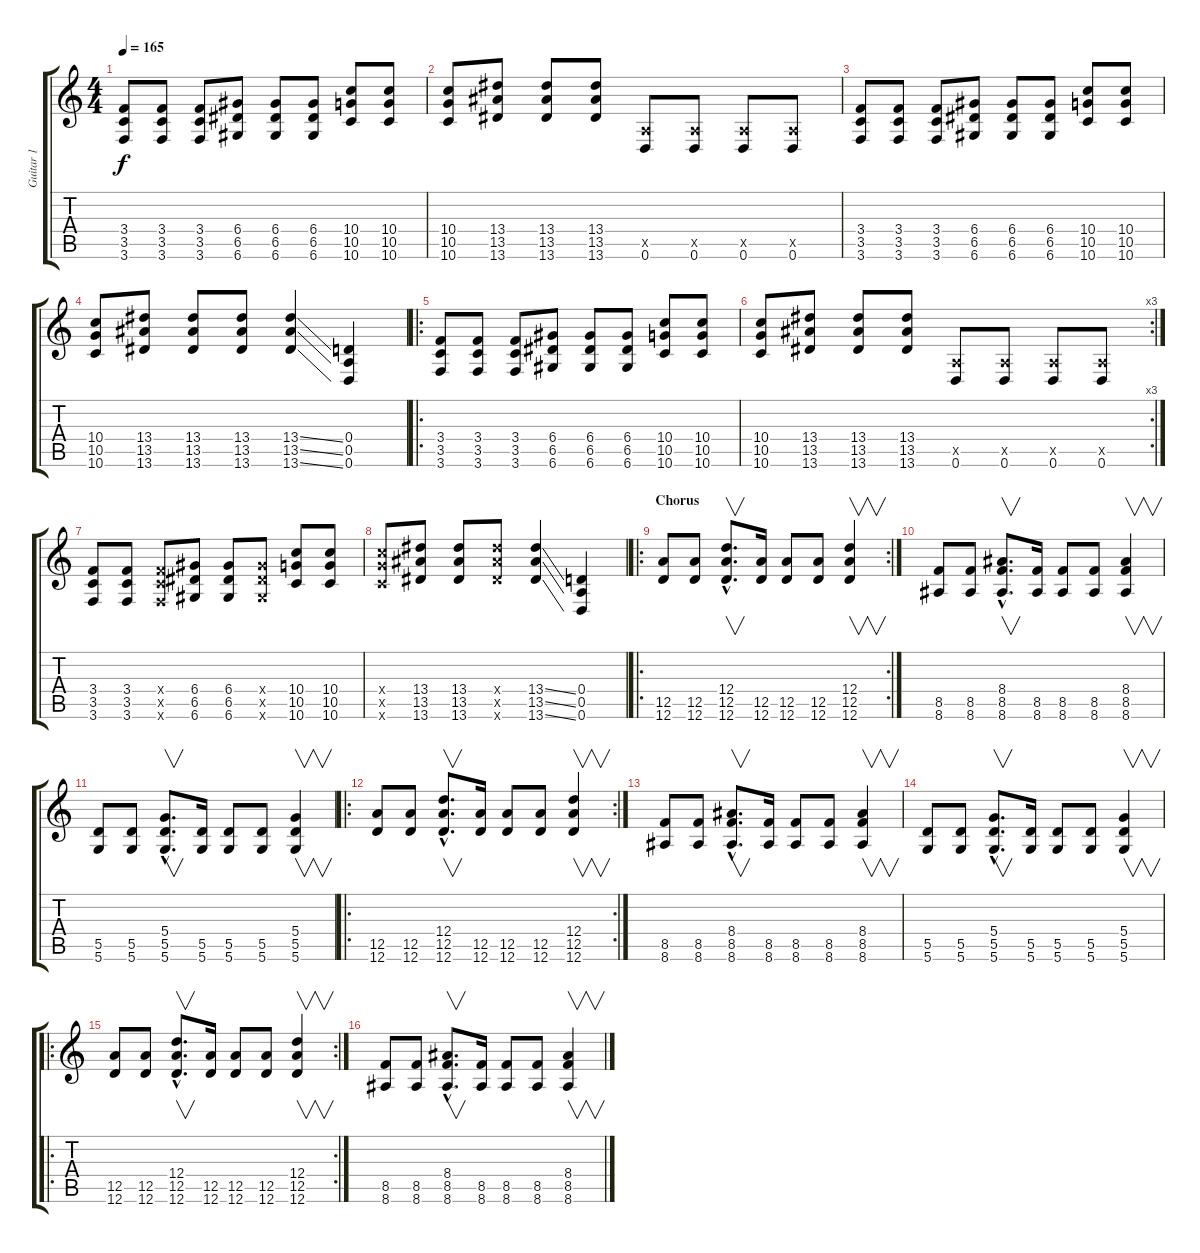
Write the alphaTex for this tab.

\track ("Guitar 1" "Guitar 1") {instrument distortionguitar}
\staff {score tabs}
\tuning (E4 B3 G3 D3 A2 D2) {hide}
\ts (4 4)
\tempo 165
\clef g2
\ks c
(3.4 3.5 3.6).8{dy f} (3.4 3.5 3.6).8 (3.4 3.5 3.6).8 (6.4 6.5 6.6).8 (6.4 6.5 6.6).8 (6.4 6.5 6.6).8 (10.4 10.5 10.6).8 (10.4 10.5 10.6).8 |
(10.4 10.5 10.6).8 (13.4 13.5 13.6).8 (13.4 13.5 13.6).8 (13.4 13.5 13.6).8 (0.5{x} 0.6).8 (0.5{x} 0.6).8 (0.5{x} 0.6).8 (0.5{x} 0.6).8 |
(3.4 3.5 3.6).8 (3.4 3.5 3.6).8 (3.4 3.5 3.6).8 (6.4 6.5 6.6).8 (6.4 6.5 6.6).8 (6.4 6.5 6.6).8 (10.4 10.5 10.6).8 (10.4 10.5 10.6).8 |
(10.4 10.5 10.6).8 (13.4 13.5 13.6).8 (13.4 13.5 13.6).8 (13.4 13.5 13.6).8 (13.4{ss} 13.5{ss} 13.6{ss}).4 (0.4 0.5 0.6).4 |
\ro
(3.4 3.5 3.6).8 (3.4 3.5 3.6).8 (3.4 3.5 3.6).8 (6.4 6.5 6.6).8 (6.4 6.5 6.6).8 (6.4 6.5 6.6).8 (10.4 10.5 10.6).8 (10.4 10.5 10.6).8 |
\rc 3
(10.4 10.5 10.6).8 (13.4 13.5 13.6).8 (13.4 13.5 13.6).8 (13.4 13.5 13.6).8 (0.5{x} 0.6).8 (0.5{x} 0.6).8 (0.5{x} 0.6).8 (0.5{x} 0.6).8 |
(3.4 3.5 3.6).8 (3.4 3.5 3.6).8 (3.4{x} 3.5{x} 3.6{x}).8 (6.4 6.5 6.6).8 (6.4 6.5 6.6).8 (6.4{x} 6.5{x} 6.6{x}).8 (10.4 10.5 10.6).8 (10.4 10.5 10.6).8 |
(10.4{x} 10.5{x} 10.6{x}).8 (13.4 13.5 13.6).8 (13.4 13.5 13.6).8 (13.4{x} 13.5{x} 13.6{x}).8 (13.4{ss} 13.5{ss} 13.6{ss}).4 (0.4 0.5 0.6).4 |
\ro
\rc 2
\section ("" "Chorus")
(12.5 12.6).8 (12.5 12.6).8 (12.4{hac} 12.5{hac} 12.6{hac}).8{v d} (12.5 12.6).16 (12.5 12.6).8 (12.5 12.6).8 (12.4 12.5 12.6).4{v} |
(8.5 8.6).8 (8.5 8.6).8 (8.4{hac} 8.5{hac} 8.6{hac}).8{v d} (8.5 8.6).16 (8.5 8.6).8 (8.5 8.6).8 (8.4 8.5 8.6).4{v} |
(5.5 5.6).8 (5.5 5.6).8 (5.4{hac} 5.5{hac} 5.6{hac}).8{v d} (5.5 5.6).16 (5.5 5.6).8 (5.5 5.6).8 (5.4 5.5 5.6).4{v} |
\ro
\rc 2
(12.5 12.6).8 (12.5 12.6).8 (12.4{hac} 12.5{hac} 12.6{hac}).8{v d} (12.5 12.6).16 (12.5 12.6).8 (12.5 12.6).8 (12.4 12.5 12.6).4{v} |
(8.5 8.6).8 (8.5 8.6).8 (8.4{hac} 8.5{hac} 8.6{hac}).8{v d} (8.5 8.6).16 (8.5 8.6).8 (8.5 8.6).8 (8.4 8.5 8.6).4{v} |
(5.5 5.6).8 (5.5 5.6).8 (5.4{hac} 5.5{hac} 5.6{hac}).8{v d} (5.5 5.6).16 (5.5 5.6).8 (5.5 5.6).8 (5.4 5.5 5.6).4{v} |
\ro
\rc 2
(12.5 12.6).8 (12.5 12.6).8 (12.4{hac} 12.5{hac} 12.6{hac}).8{v d} (12.5 12.6).16 (12.5 12.6).8 (12.5 12.6).8 (12.4 12.5 12.6).4{v} |
(8.5 8.6).8 (8.5 8.6).8 (8.4{hac} 8.5{hac} 8.6{hac}).8{v d} (8.5 8.6).16 (8.5 8.6).8 (8.5 8.6).8 (8.4 8.5 8.6).4{v}
